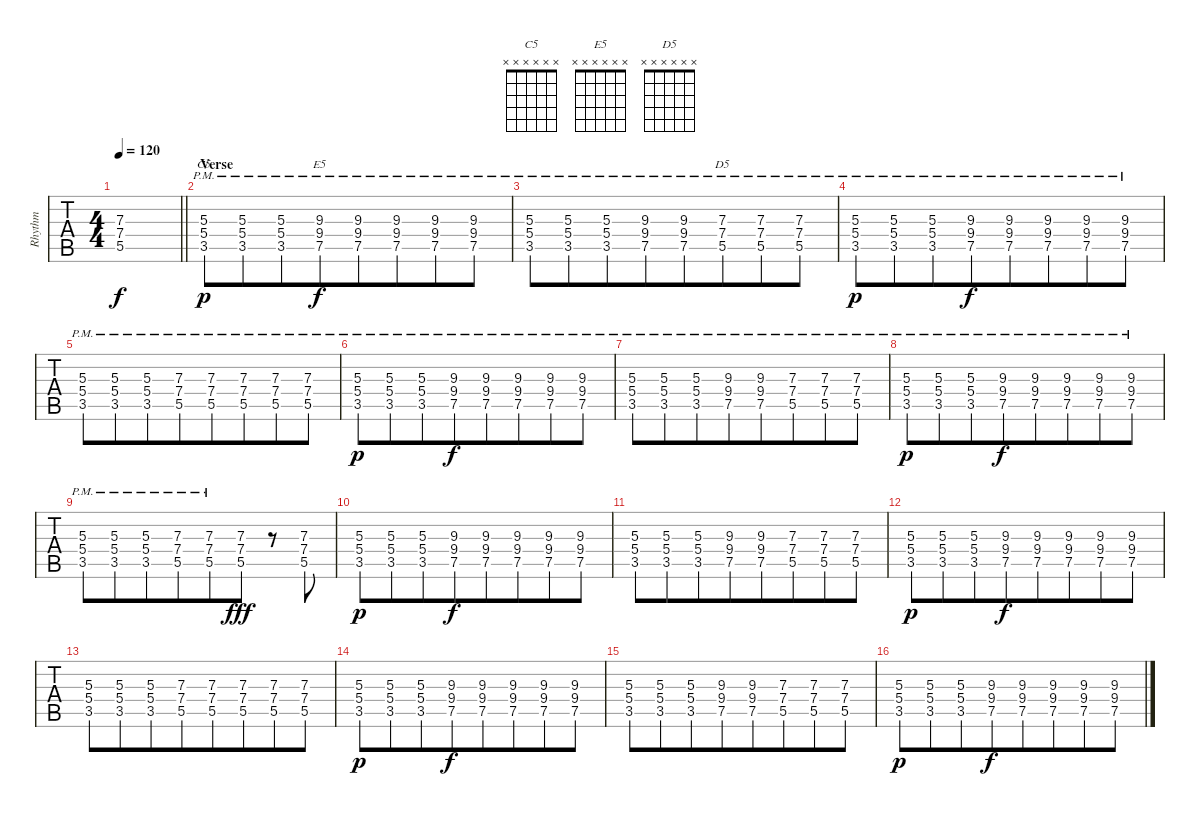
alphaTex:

\track ("Rhythm" "Rhythm") {instrument distortionguitar}
\staff {tabs}
\tuning (E4 B3 G3 D3 A2 E2) {hide}
\chord ("C5" x x x x x x)
\chord ("E5" x x x x x x)
\chord ("D5" x x x x x x)
\ts (4 4)
\tempo 120
\clef g2
\barLineRight lightlight
\ks c
(7.3{t} 7.4{t} 5.5{t}).1{dy f} |
\section ("" "Verse")
(5.3{pm} 5.4{pm} 3.5{pm}).8{ch "C5" dy p instrument electricguitarclean} (5.3{pm} 5.4{pm} 3.5{pm}).8{beam merge} (5.3{pm} 5.4{pm} 3.5{pm}).8 (9.3{pm} 9.4{pm} 7.5{pm}).8{ch "E5" dy f beam merge} (9.3{pm} 9.4{pm} 7.5{pm}).8 (9.3{pm} 9.4{pm} 7.5{pm}).8{beam merge} (9.3{pm} 9.4{pm} 7.5{pm}).8 (9.3{pm} 9.4{pm} 7.5{pm}).8 |
(5.3{pm} 5.4{pm} 3.5{pm}).8 (5.3{pm} 5.4{pm} 3.5{pm}).8{beam merge} (5.3{pm} 5.4{pm} 3.5{pm}).8 (9.3{pm} 9.4{pm} 7.5{pm}).8{beam merge} (9.3{pm} 9.4{pm} 7.5{pm}).8 (7.3{pm} 7.4{pm} 5.5{pm}).8{ch "D5" beam merge} (7.3{pm} 7.4{pm} 5.5{pm}).8 (7.3{pm} 7.4{pm} 5.5{pm}).8 |
(5.3{pm} 5.4{pm} 3.5{pm}).8{dy p} (5.3{pm} 5.4{pm} 3.5{pm}).8{beam merge} (5.3{pm} 5.4{pm} 3.5{pm}).8 (9.3{pm} 9.4{pm} 7.5{pm}).8{dy f beam merge} (9.3{pm} 9.4{pm} 7.5{pm}).8 (9.3{pm} 9.4{pm} 7.5{pm}).8{beam merge} (9.3{pm} 9.4{pm} 7.5{pm}).8 (9.3{pm} 9.4{pm} 7.5{pm}).8 |
(5.3{pm} 5.4{pm} 3.5{pm}).8 (5.3{pm} 5.4{pm} 3.5{pm}).8{beam merge} (5.3{pm} 5.4{pm} 3.5{pm}).8 (7.3{pm} 7.4{pm} 5.5{pm}).8{beam merge} (7.3{pm} 7.4{pm} 5.5{pm}).8 (7.3{pm} 7.4{pm} 5.5{pm}).8{beam merge} (7.3{pm} 7.4{pm} 5.5{pm}).8 (7.3{pm} 7.4{pm} 5.5{pm}).8 |
(5.3{pm} 5.4{pm} 3.5{pm}).8{dy p} (5.3{pm} 5.4{pm} 3.5{pm}).8{beam merge} (5.3{pm} 5.4{pm} 3.5{pm}).8 (9.3{pm} 9.4{pm} 7.5{pm}).8{dy f beam merge} (9.3{pm} 9.4{pm} 7.5{pm}).8 (9.3{pm} 9.4{pm} 7.5{pm}).8{beam merge} (9.3{pm} 9.4{pm} 7.5{pm}).8 (9.3{pm} 9.4{pm} 7.5{pm}).8 |
(5.3{pm} 5.4{pm} 3.5{pm}).8 (5.3{pm} 5.4{pm} 3.5{pm}).8{beam merge} (5.3{pm} 5.4{pm} 3.5{pm}).8 (9.3{pm} 9.4{pm} 7.5{pm}).8{beam merge} (9.3{pm} 9.4{pm} 7.5{pm}).8 (7.3{pm} 7.4{pm} 5.5{pm}).8{beam merge} (7.3{pm} 7.4{pm} 5.5{pm}).8 (7.3{pm} 7.4{pm} 5.5{pm}).8 |
(5.3{pm} 5.4{pm} 3.5{pm}).8{dy p} (5.3{pm} 5.4{pm} 3.5{pm}).8{beam merge} (5.3{pm} 5.4{pm} 3.5{pm}).8 (9.3{pm} 9.4{pm} 7.5{pm}).8{dy f beam merge} (9.3{pm} 9.4{pm} 7.5{pm}).8 (9.3{pm} 9.4{pm} 7.5{pm}).8{beam merge} (9.3{pm} 9.4{pm} 7.5{pm}).8 (9.3{pm} 9.4{pm} 7.5{pm}).8 |
(5.3{pm} 5.4{pm} 3.5{pm}).8 (5.3{pm} 5.4{pm} 3.5{pm}).8{beam merge} (5.3{pm} 5.4{pm} 3.5{pm}).8 (7.3{pm} 7.4{pm} 5.5{pm}).8{beam merge} (7.3{pm} 7.4{pm} 5.5{pm}).8 (7.3 7.4 5.5).8{dy fff instrument distortionguitar} r.8 (7.3 7.4 5.5).8 |
(5.3 5.4 3.5).8{dy p} (5.3 5.4 3.5).8{beam merge} (5.3 5.4 3.5).8 (9.3 9.4 7.5).8{dy f beam merge} (9.3 9.4 7.5).8 (9.3 9.4 7.5).8{beam merge} (9.3 9.4 7.5).8 (9.3 9.4 7.5).8 |
(5.3 5.4 3.5).8 (5.3 5.4 3.5).8{beam merge} (5.3 5.4 3.5).8 (9.3 9.4 7.5).8{beam merge} (9.3 9.4 7.5).8 (7.3 7.4 5.5).8{beam merge} (7.3 7.4 5.5).8 (7.3 7.4 5.5).8 |
(5.3 5.4 3.5).8{dy p} (5.3 5.4 3.5).8{beam merge} (5.3 5.4 3.5).8 (9.3 9.4 7.5).8{dy f beam merge} (9.3 9.4 7.5).8 (9.3 9.4 7.5).8{beam merge} (9.3 9.4 7.5).8 (9.3 9.4 7.5).8 |
(5.3 5.4 3.5).8 (5.3 5.4 3.5).8{beam merge} (5.3 5.4 3.5).8 (7.3 7.4 5.5).8{beam merge} (7.3 7.4 5.5).8 (7.3 7.4 5.5).8{beam merge} (7.3 7.4 5.5).8 (7.3 7.4 5.5).8 |
(5.3 5.4 3.5).8{dy p} (5.3 5.4 3.5).8{beam merge} (5.3 5.4 3.5).8 (9.3 9.4 7.5).8{dy f beam merge} (9.3 9.4 7.5).8 (9.3 9.4 7.5).8{beam merge} (9.3 9.4 7.5).8 (9.3 9.4 7.5).8 |
(5.3 5.4 3.5).8 (5.3 5.4 3.5).8{beam merge} (5.3 5.4 3.5).8 (9.3 9.4 7.5).8{beam merge} (9.3 9.4 7.5).8 (7.3 7.4 5.5).8{beam merge} (7.3 7.4 5.5).8 (7.3 7.4 5.5).8 |
(5.3 5.4 3.5).8{dy p} (5.3 5.4 3.5).8{beam merge} (5.3 5.4 3.5).8 (9.3 9.4 7.5).8{dy f beam merge} (9.3 9.4 7.5).8 (9.3 9.4 7.5).8{beam merge} (9.3 9.4 7.5).8 (9.3 9.4 7.5).8
